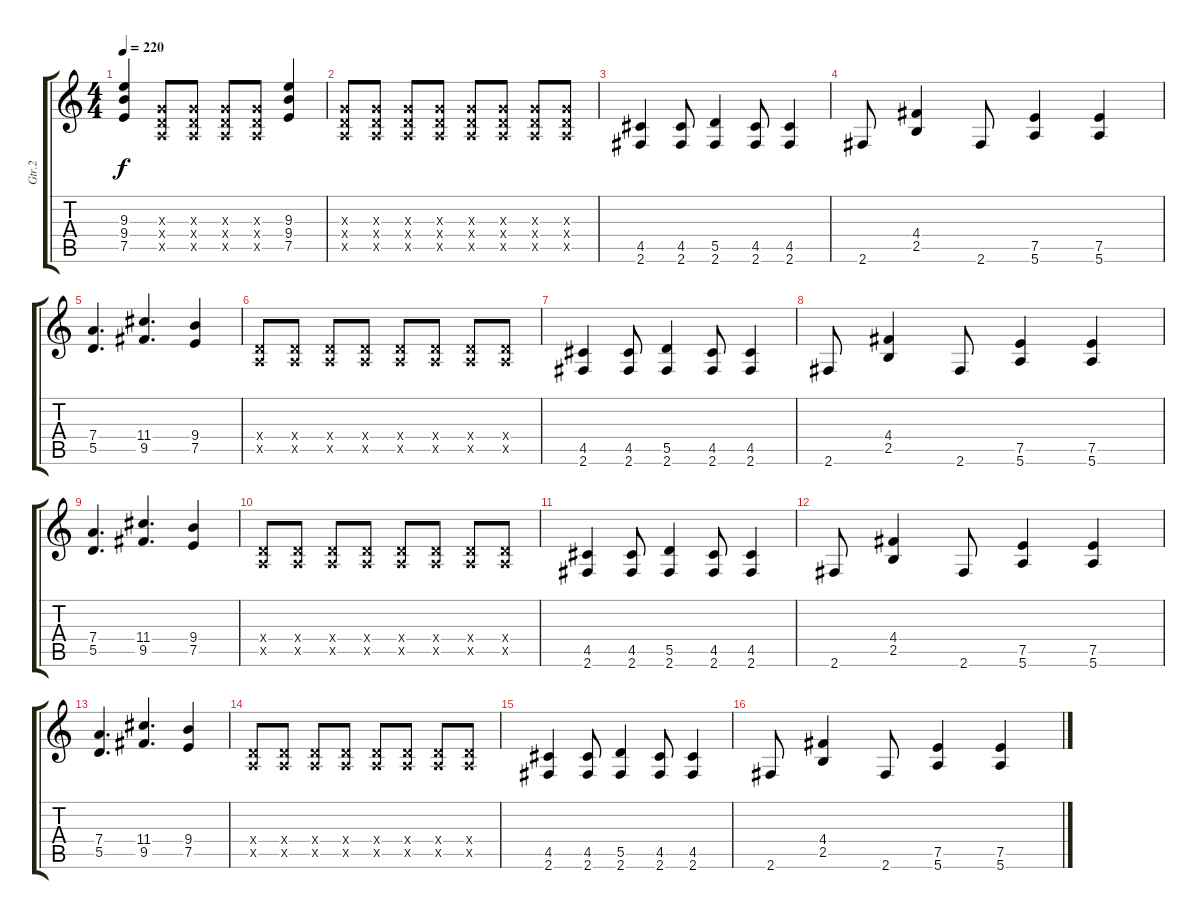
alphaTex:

\track ("Gtr.2" "Gtr.2") {instrument overdrivenguitar}
\staff {score tabs}
\tuning (E4 B3 G3 D3 A2 E2) {hide}
\ts (4 4)
\tempo 220
\clef g2
\ks c
(9.3 9.4 7.5).4{dy f} (0.3{x} 0.4{x} 0.5{x}).8 (0.3{x} 0.4{x} 0.5{x}).8 (0.3{x} 0.4{x} 0.5{x}).8 (0.3{x} 0.4{x} 0.5{x}).8 (9.3 9.4 7.5).4 |
(0.3{x} 0.4{x} 0.5{x}).8 (0.3{x} 0.4{x} 0.5{x}).8 (0.3{x} 0.4{x} 0.5{x}).8 (0.3{x} 0.4{x} 0.5{x}).8 (0.3{x} 0.4{x} 0.5{x}).8 (0.3{x} 0.4{x} 0.5{x}).8 (0.3{x} 0.4{x} 0.5{x}).8 (0.3{x} 0.4{x} 0.5{x}).8 |
(4.5 2.6).4 (4.5 2.6).8 (5.5 2.6).4 (4.5 2.6).8 (4.5 2.6).4 |
2.6.8 (4.4 2.5).4 2.6.8 (7.5 5.6).4 (7.5 5.6).4 |
(7.4 5.5).4{d} (11.4 9.5).4{d} (9.4 7.5).4 |
(0.4{x} 0.5{x}).8 (0.4{x} 0.5{x}).8 (0.4{x} 0.5{x}).8 (0.4{x} 0.5{x}).8 (0.4{x} 0.5{x}).8 (0.4{x} 0.5{x}).8 (0.4{x} 0.5{x}).8 (0.4{x} 0.5{x}).8 |
(4.5 2.6).4 (4.5 2.6).8 (5.5 2.6).4 (4.5 2.6).8 (4.5 2.6).4 |
2.6.8 (4.4 2.5).4 2.6.8 (7.5 5.6).4 (7.5 5.6).4 |
(7.4 5.5).4{d} (11.4 9.5).4{d} (9.4 7.5).4 |
(0.4{x} 0.5{x}).8 (0.4{x} 0.5{x}).8 (0.4{x} 0.5{x}).8 (0.4{x} 0.5{x}).8 (0.4{x} 0.5{x}).8 (0.4{x} 0.5{x}).8 (0.4{x} 0.5{x}).8 (0.4{x} 0.5{x}).8 |
(4.5 2.6).4 (4.5 2.6).8 (5.5 2.6).4 (4.5 2.6).8 (4.5 2.6).4 |
2.6.8 (4.4 2.5).4 2.6.8 (7.5 5.6).4 (7.5 5.6).4 |
(7.4 5.5).4{d} (11.4 9.5).4{d} (9.4 7.5).4 |
(0.4{x} 0.5{x}).8 (0.4{x} 0.5{x}).8 (0.4{x} 0.5{x}).8 (0.4{x} 0.5{x}).8 (0.4{x} 0.5{x}).8 (0.4{x} 0.5{x}).8 (0.4{x} 0.5{x}).8 (0.4{x} 0.5{x}).8 |
(4.5 2.6).4 (4.5 2.6).8 (5.5 2.6).4 (4.5 2.6).8 (4.5 2.6).4 |
2.6.8 (4.4 2.5).4 2.6.8 (7.5 5.6).4 (7.5 5.6).4
